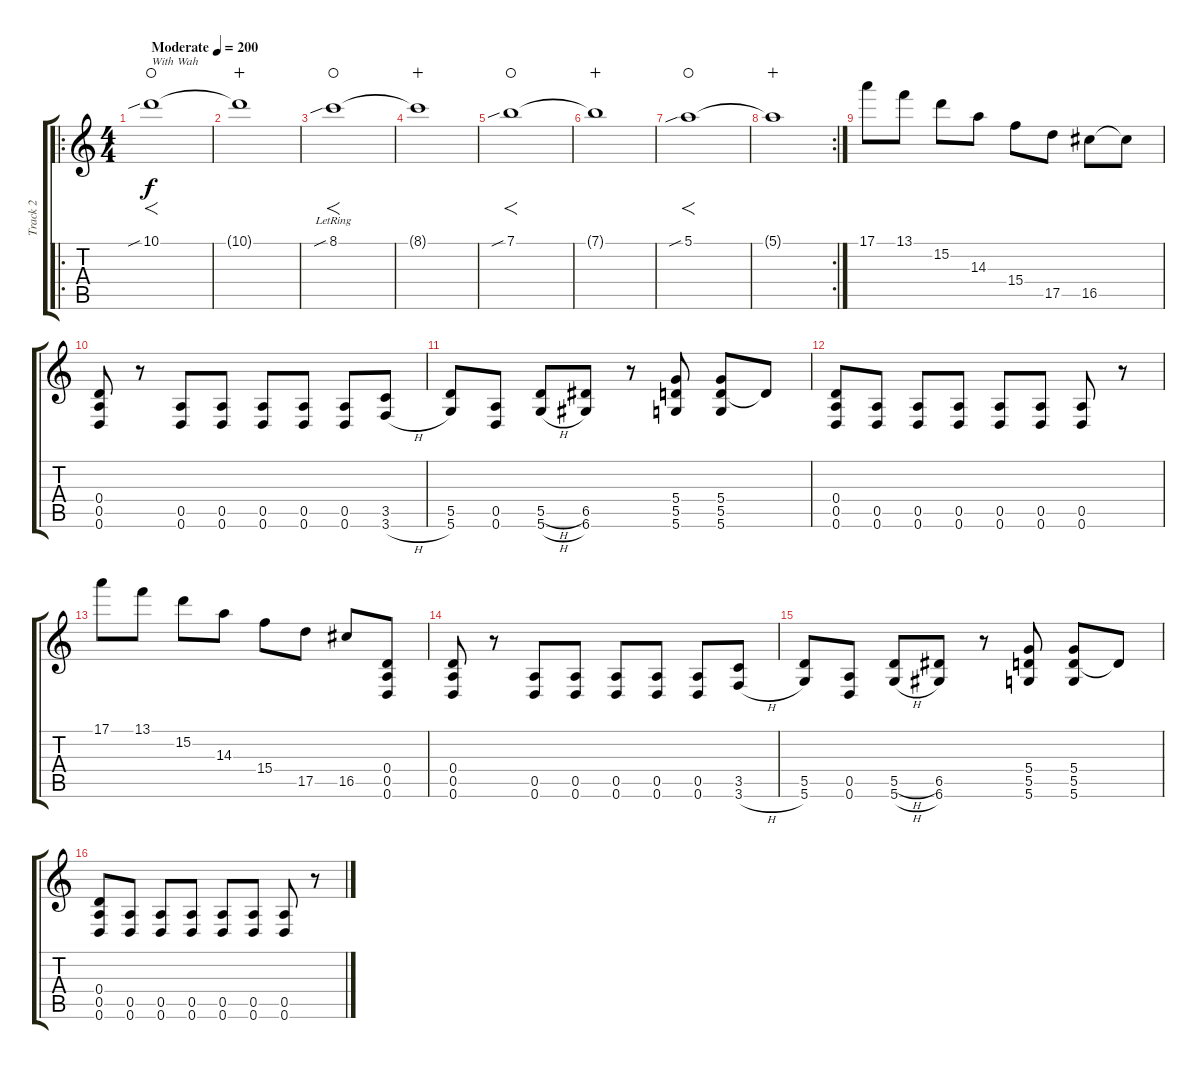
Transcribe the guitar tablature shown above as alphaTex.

\track ("Track 2" "Track 2") {instrument distortionguitar}
\staff {score tabs}
\tuning (E4 B3 G3 D3 A2 D2) {hide}
\ro
\ts (4 4)
\tempo (200 "Moderate")
\clef g2
\ks c
10.1{sib}.1{f txt "With Wah" dy f instrument distortionguitar waho} |
10.1{t}.1{wahc} |
8.1{sib lr}.1{f waho} |
8.1{t}.1{wahc} |
7.1{sib}.1{f waho} |
7.1{t}.1{wahc} |
5.1{sib}.1{f waho} |
\rc 2
5.1{t}.1{wahc} |
17.1.8 13.1.8 15.2.8 14.3.8 15.4.8 17.5.8 16.5.8 16.5{t}.8 |
(0.4 0.5 0.6).8 r.8 (0.5 0.6).8 (0.5 0.6).8 (0.5 0.6).8 (0.5 0.6).8 (0.5 0.6).8 (3.5 3.6{h}).8 |
(5.5 5.6).8 (0.5 0.6).8 (5.5{h} 5.6{h}).8 (6.5 6.6).8 r.8 (5.4 5.5 5.6).8 (5.4 5.5 5.6).8 5.5{t}.8 |
(0.4 0.5 0.6).8 (0.5 0.6).8 (0.5 0.6).8 (0.5 0.6).8 (0.5 0.6).8 (0.5 0.6).8 (0.5 0.6).8 r.8 |
17.1.8 13.1.8 15.2.8 14.3.8 15.4.8 17.5.8 16.5.8 (0.4 0.5 0.6).8 |
(0.4 0.5 0.6).8 r.8 (0.5 0.6).8 (0.5 0.6).8 (0.5 0.6).8 (0.5 0.6).8 (0.5 0.6).8 (3.5 3.6{h}).8 |
(5.5 5.6).8 (0.5 0.6).8 (5.5{h} 5.6{h}).8 (6.5 6.6).8 r.8 (5.4 5.5 5.6).8 (5.4 5.5 5.6).8 5.5{t}.8 |
(0.4 0.5 0.6).8 (0.5 0.6).8 (0.5 0.6).8 (0.5 0.6).8 (0.5 0.6).8 (0.5 0.6).8 (0.5 0.6).8 r.8
